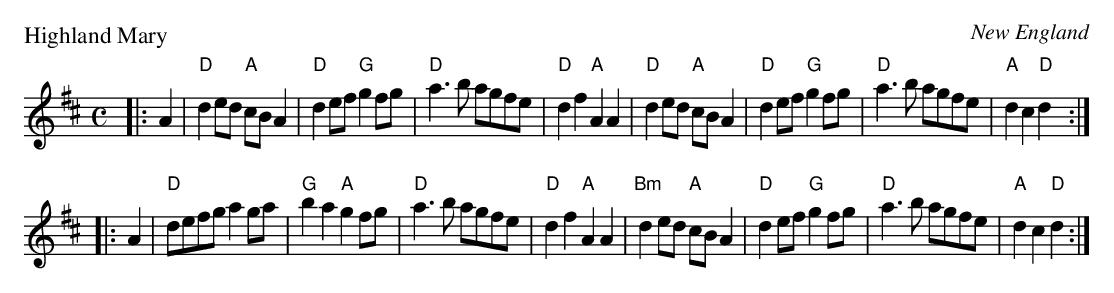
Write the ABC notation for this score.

X:1
P: Highland Mary
C: New England
M: C
L: 1/8
K: D
|: A2 | "D"d2 ed "A"cB A2|"D"d2 ef "G"g2 fg|"D"a2>b2 agfe|"D"d2 f2 "A"A2 A2|\
"D"d2 ed "A"cB A2|"D"d2 ef "G"g2 fg|"D"a2>b2 agfe|"A"d2 c2 "D"d2 :|
|: A2 |"D"defg a2 ga|"G"b2 a2 "A"g2 fg|"D"a2>b2 agfe|"D"d2 f2 "A"A2 A2|\
"Bm"d2 ed "A"cB A2|"D"d2 ef "G"g2 fg|"D"a2>b2 agfe|"A"d2 c2 "D"d2 :|
